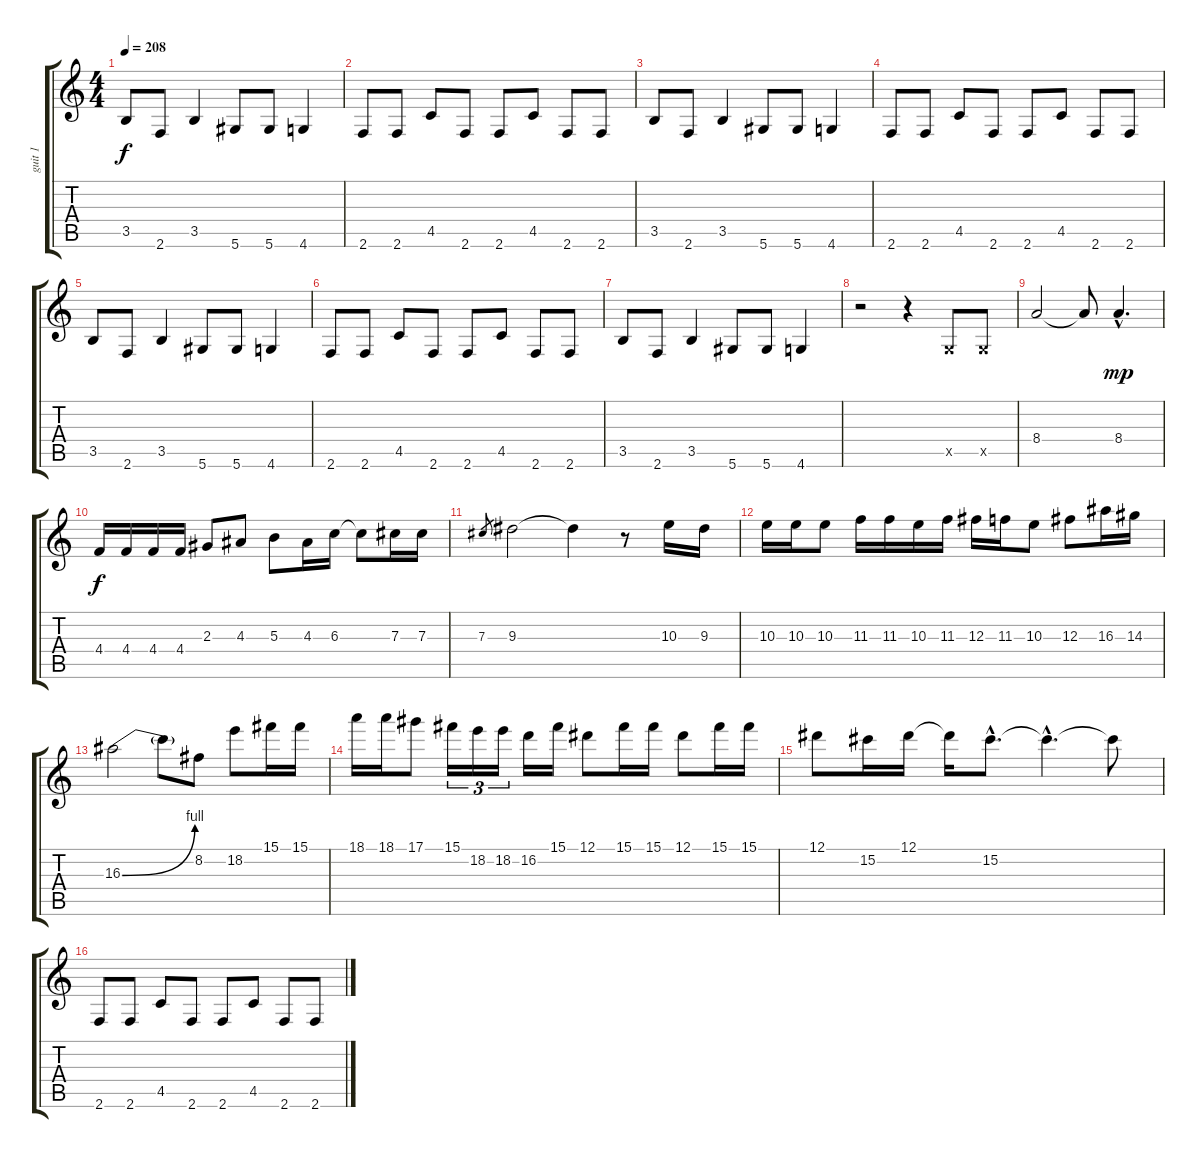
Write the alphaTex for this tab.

\track ("guit 1" "guit 1") {instrument distortionguitar}
\staff {score tabs}
\tuning (Eb4 Bb3 Gb3 Db3 Ab2 Eb2) {hide}
\ts (4 4)
\tempo 208
\clef g2
\ks c
3.5.8{dy f} 2.6.8 3.5.4 5.6.8 5.6.8 4.6.4 |
2.6.8 2.6.8 4.5.8 2.6.8 2.6.8 4.5.8 2.6.8 2.6.8 |
3.5.8 2.6.8 3.5.4 5.6.8 5.6.8 4.6.4 |
2.6.8 2.6.8 4.5.8 2.6.8 2.6.8 4.5.8 2.6.8 2.6.8 |
3.5.8 2.6.8 3.5.4 5.6.8 5.6.8 4.6.4 |
2.6.8 2.6.8 4.5.8 2.6.8 2.6.8 4.5.8 2.6.8 2.6.8 |
3.5.8 2.6.8 3.5.4 5.6.8 5.6.8 4.6.4 |
r.2 r.4 -1.5{x}.8 -1.5{x}.8 |
8.4.2 8.4{t}.8 8.4{hac}.4{d dy mp} |
4.4.16{dy f} 4.4.16 4.4.16 4.4.16 2.3.8 4.3.8 5.3.8 4.3.16 6.3.16 6.3{t}.8 7.3.16 7.3.16 |
7.3.8{gr} 9.3.2 9.3{t}.4 r.8 10.3.16 9.3.16 |
10.3.16 10.3.16 10.3.8 11.3.16 11.3.16 10.3.16 11.3.16 12.3.16 11.3.16 10.3.8 12.3.8 16.3.16 14.3.16 |
16.3{be (bend 0 0 60 4)}.2 16.3{t}.8 8.2.8 18.2.8 15.1.16 15.1.16 |
18.1.16 18.1.16 17.1.8 15.1.16{tu (3 2)} 18.2.16{tu (3 2)} 18.2.16{tu (3 2)} 16.2.16 15.1.16 12.1.8 15.1.16 15.1.16 12.1.8 15.1.16 15.1.16 |
12.1.8 15.2.16 12.1.16 12.1{t}.16 15.2{hac}.8{d} 15.2{hac t}.4{d} 15.2{t}.8 |
2.6.8 2.6.8 4.5.8 2.6.8 2.6.8 4.5.8 2.6.8 2.6.8
